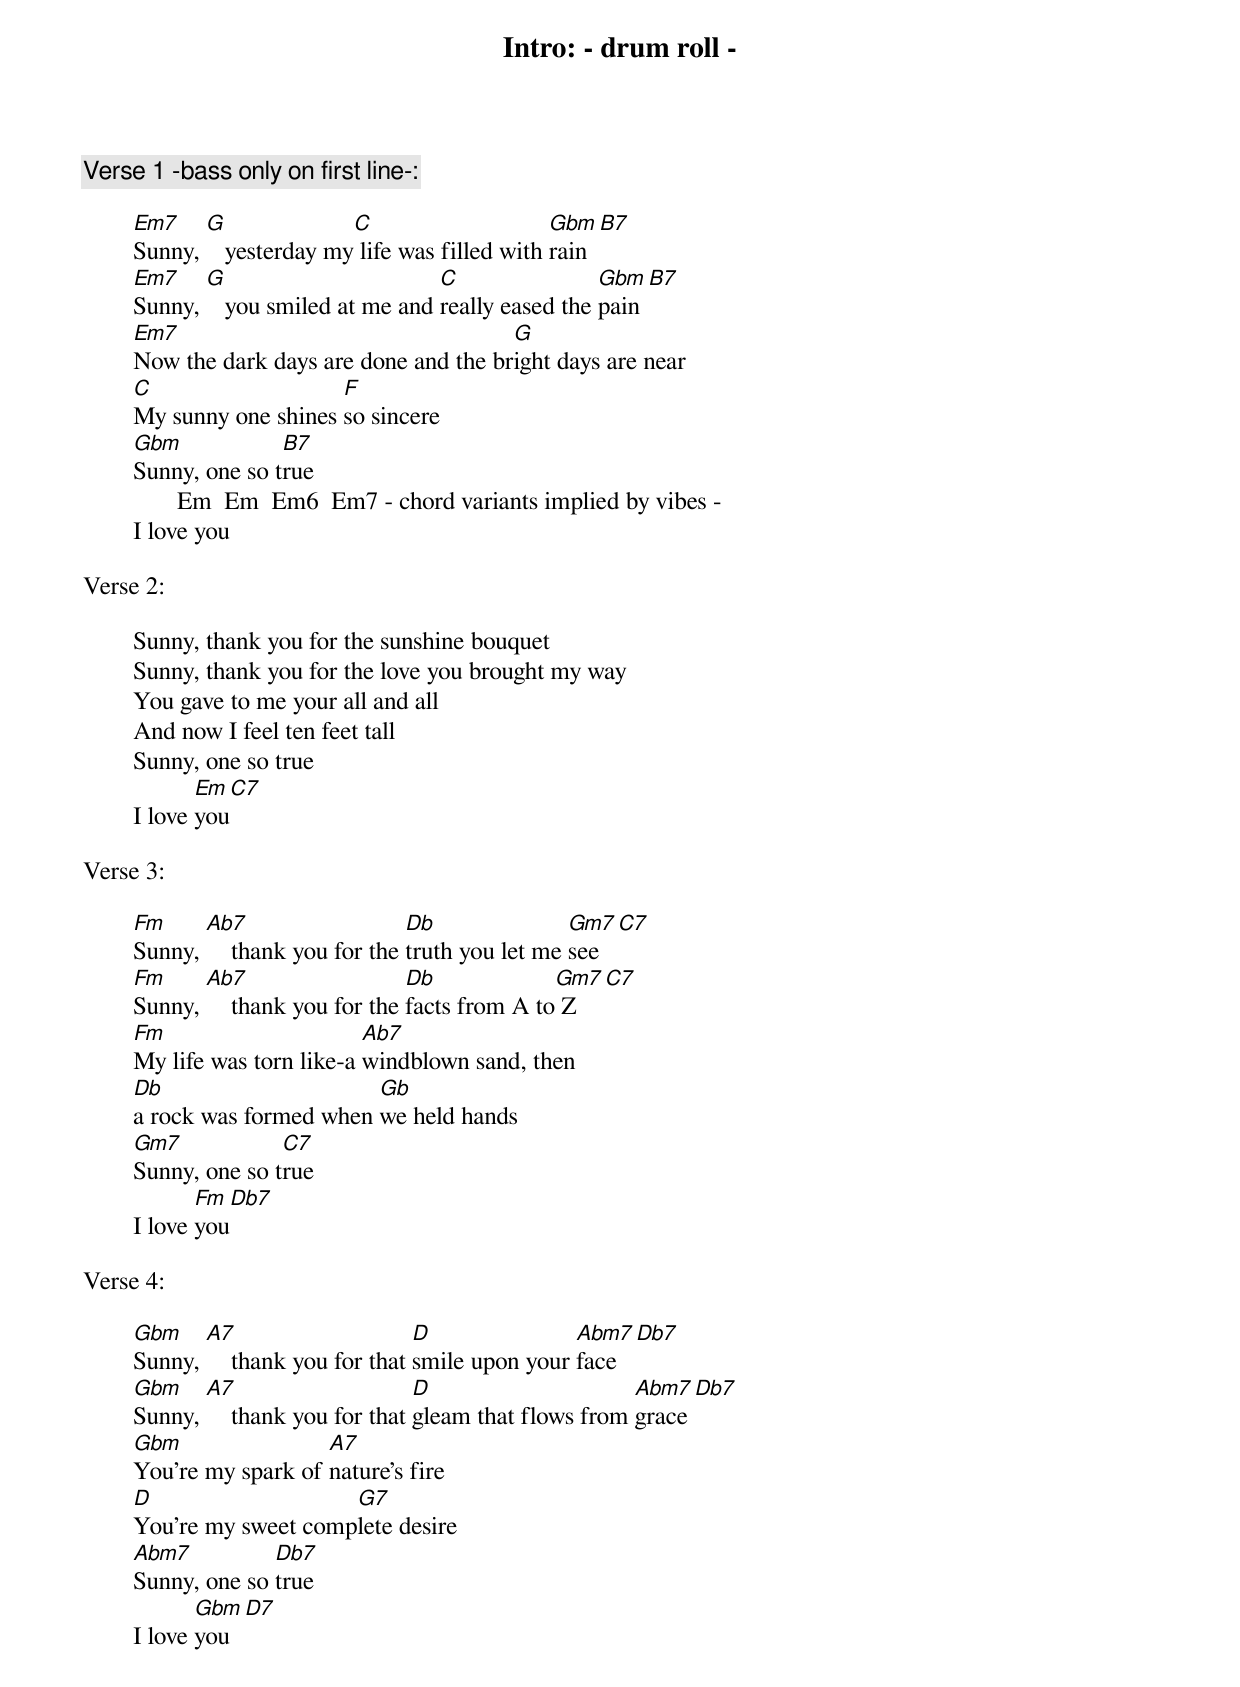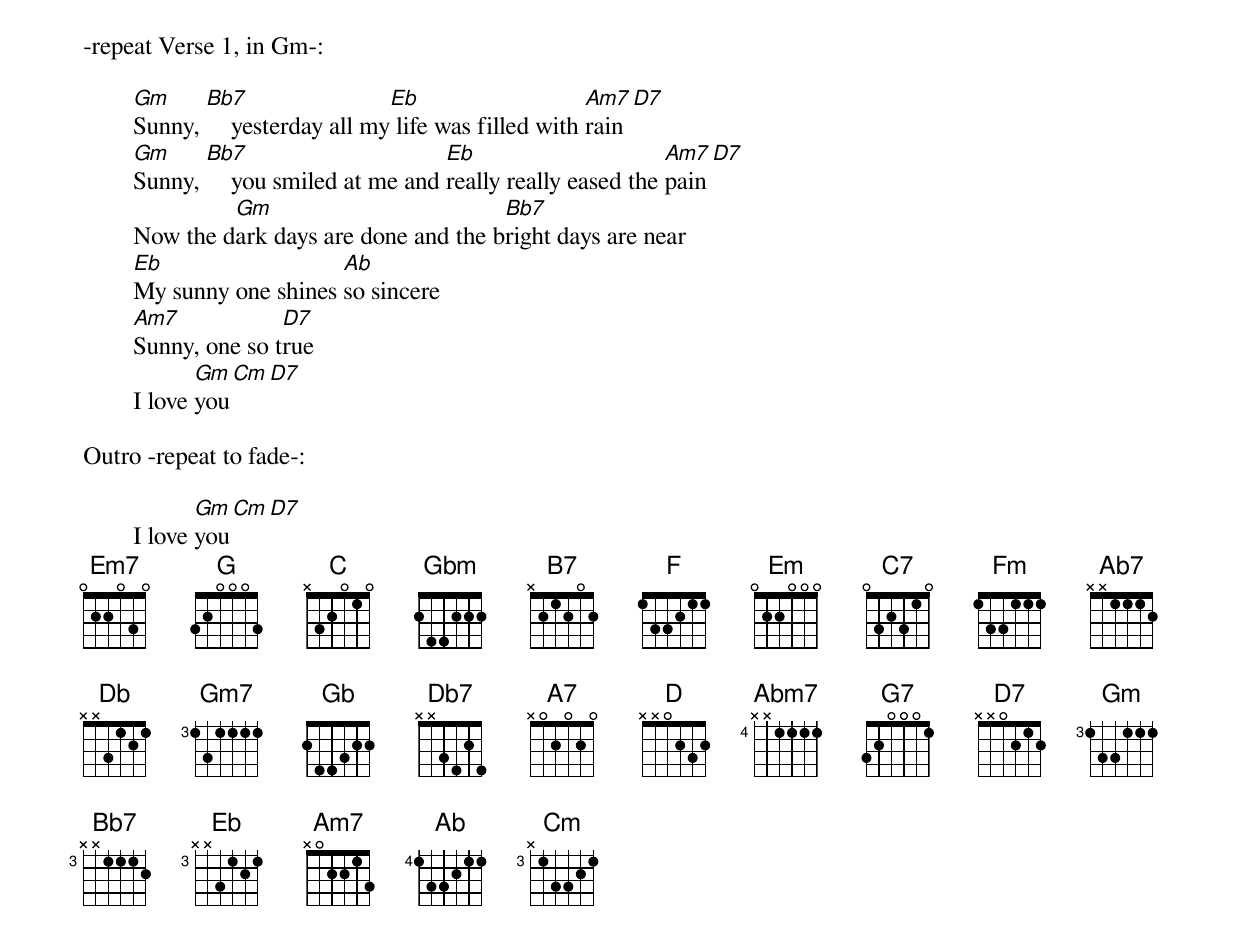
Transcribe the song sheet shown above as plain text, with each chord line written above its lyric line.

Intro: - drum roll -

Verse 1 -bass only on first line-:

	Em7    G              C                     Gbm   B7
	Sunny,    yesterday my life was filled with rain
	Em7    G                       C                Gbm   B7
	Sunny,    you smiled at me and really eased the pain
	Em7                                  G
	Now the dark days are done and the bright days are near
	C                   F
	My sunny one shines so sincere
	Gbm            B7
	Sunny, one so true
	       Em  Em  Em6  Em7 - chord variants implied by vibes -
	I love you

Verse 2:

	Sunny, thank you for the sunshine bouquet
	Sunny, thank you for the love you brought my way
	You gave to me your all and all
	And now I feel ten feet tall
	Sunny, one so true
	       Em   C7
	I love you

Verse 3:

	Fm     Ab7                   Db               Gm7  C7
	Sunny,     thank you for the truth you let me see
	Fm     Ab7                   Db             Gm7  C7
	Sunny,     thank you for the facts from A to Z
	Fm                      Ab7
	My life was torn like-a windblown sand, then
	Db                     Gb
	a rock was formed when we held hands
	Gm7            C7
	Sunny, one so true
	       Fm    Db7
	I love you

Verse 4:

	Gbm    A7                     D               Abm7   Db7
	Sunny,     thank you for that smile upon your face
	Gbm    A7                     D                     Abm7   Db7
	Sunny,     thank you for that gleam that flows from grace
	Gbm                A7
	You're my spark of nature's fire
	D                   G7
	You're my sweet complete desire
	Abm7          Db7
	Sunny, one so true
	       Gbm    D7
	I love you

-repeat Verse 1, in Gm-:

	Gm     Bb7                 Eb                    Am7  D7
	Sunny,     yesterday all my life was filled with rain
	Gm     Bb7                      Eb                      Am7  D7
	Sunny,     you smiled at me and really really eased the pain
	         Gm                         Bb7
	Now the dark days are done and the bright days are near
	Eb                  Ab
	My sunny one shines so sincere
	Am7            D7
	Sunny, one so true
	       Gm   Cm  D7
	I love you

Outro -repeat to fade-:

	       Gm   Cm  D7
	I love you
